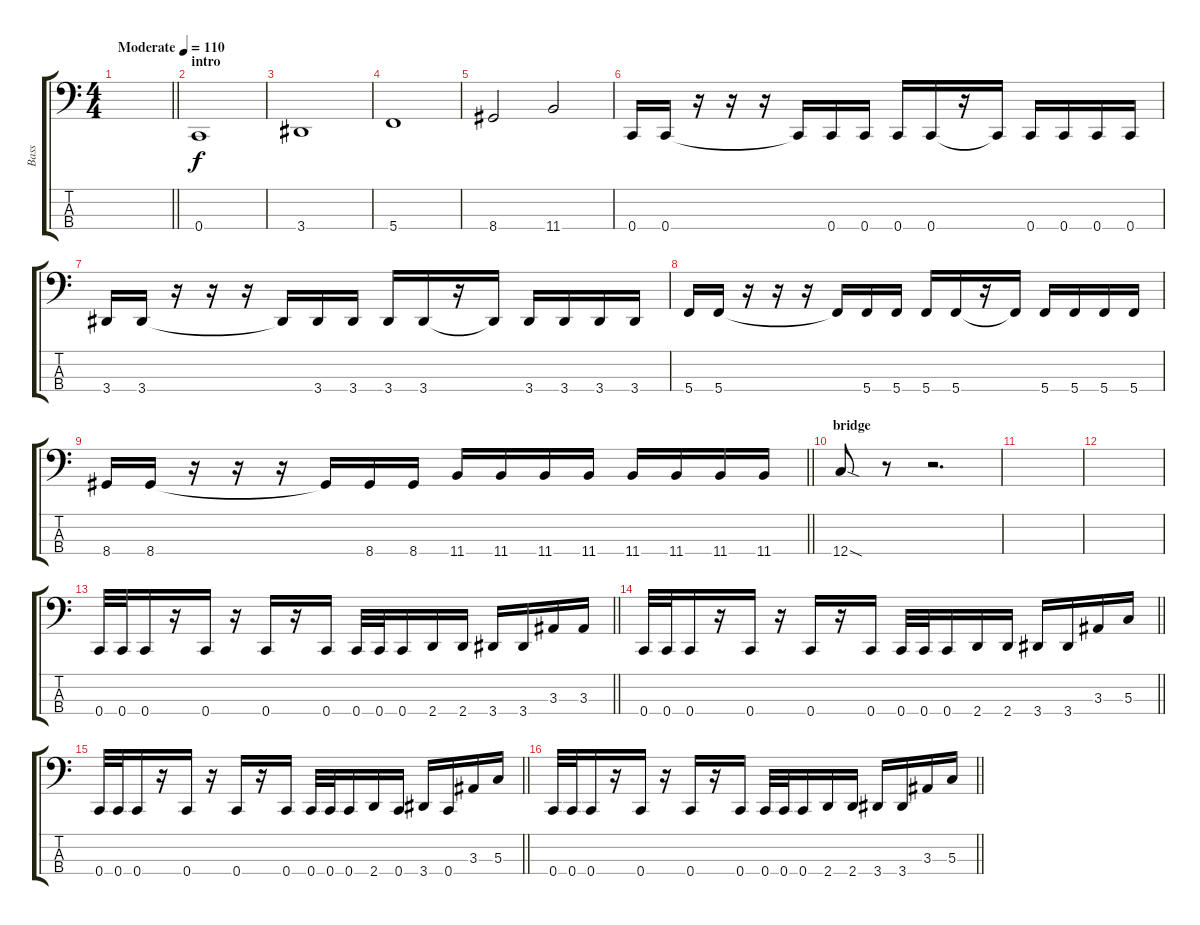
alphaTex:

\track ("Bass" "Bass") {instrument electricbasspick}
\staff {score tabs}
\tuning (F2 C2 G1 C1) {hide}
\ts (4 4)
\tempo (110 "Moderate")
\clef f4
\barLineRight lightlight
\ks c
|
\section ("" "intro")
0.4.1 |
3.4.1 |
5.4.1 |
8.4.2 11.4.2 |
0.4.16 0.4.16 r.16 r.16 r.16 0.4{t}.16 0.4.16 0.4.16 0.4.16 0.4.16 r.16 0.4{t}.16 0.4.16 0.4.16 0.4.16 0.4.16 |
3.4.16 3.4.16 r.16 r.16 r.16 3.4{t}.16 3.4.16 3.4.16 3.4.16 3.4.16 r.16 3.4{t}.16 3.4.16 3.4.16 3.4.16 3.4.16 |
5.4.16 5.4.16 r.16 r.16 r.16 5.4{t}.16 5.4.16 5.4.16 5.4.16 5.4.16 r.16 5.4{t}.16 5.4.16 5.4.16 5.4.16 5.4.16 |
\barLineRight lightlight
8.4.16 8.4.16 r.16 r.16 r.16 8.4{t}.16 8.4.16 8.4.16 11.4.16 11.4.16 11.4.16 11.4.16 11.4.16 11.4.16 11.4.16 11.4.16 |
\section ("" "bridge")
12.4{sod}.8 r.8 r.2{d} |
|
|
\barLineRight lightlight
0.4.32 0.4.32 0.4.16 r.16 0.4.16 r.16 0.4.16 r.16 0.4.16 0.4.32 0.4.32 0.4.16 2.4.16 2.4.16 3.4.16 3.4.16 3.3.16 3.3.16 |
\barLineRight lightlight
0.4.32 0.4.32 0.4.16 r.16 0.4.16 r.16 0.4.16 r.16 0.4.16 0.4.32 0.4.32 0.4.16 2.4.16 2.4.16 3.4.16 3.4.16 3.3.16 5.3.16 |
\barLineRight lightlight
0.4.32 0.4.32 0.4.16 r.16 0.4.16 r.16 0.4.16 r.16 0.4.16 0.4.32 0.4.32 0.4.16 2.4.16 0.4.16 3.4.16 0.4.16 3.3.16 5.3.16 |
\barLineRight lightlight
0.4.32 0.4.32 0.4.16 r.16 0.4.16 r.16 0.4.16 r.16 0.4.16 0.4.32 0.4.32 0.4.16 2.4.16 2.4.16 3.4.16 3.4.16 3.3.16 5.3.16
